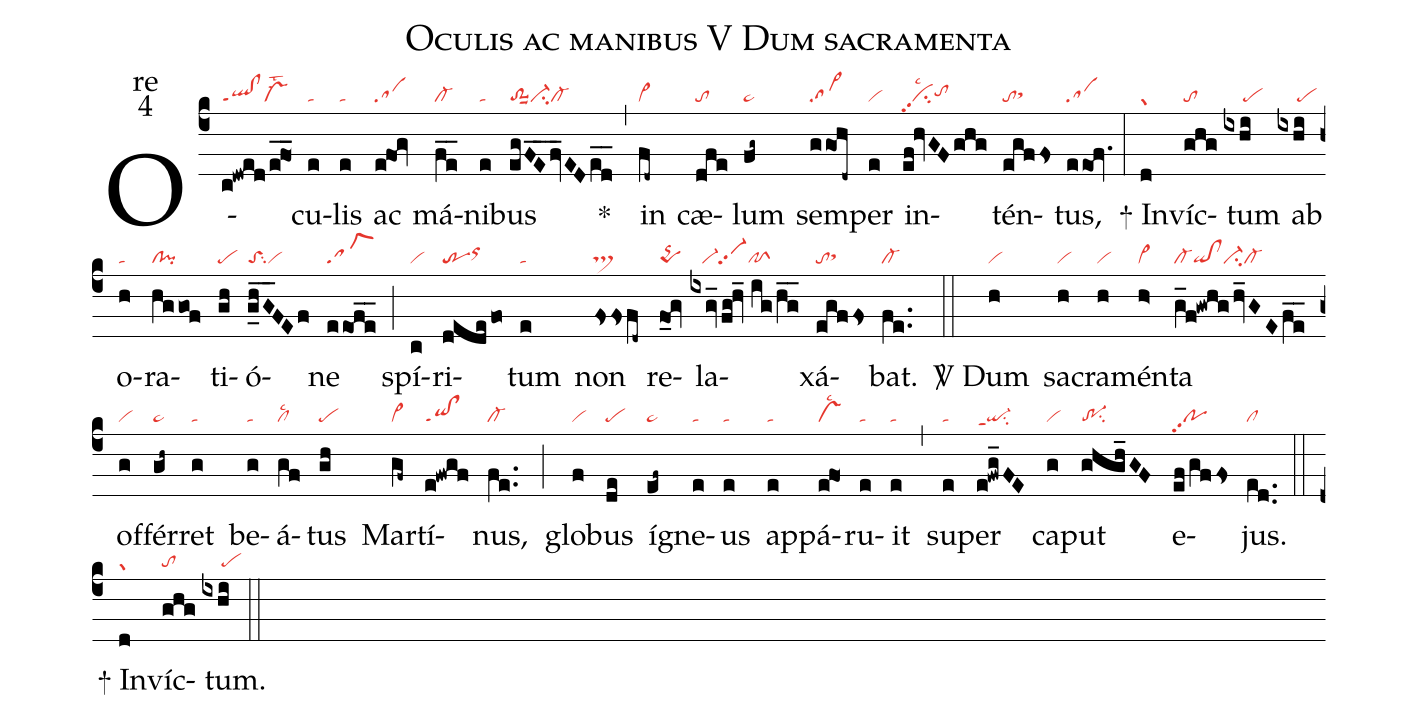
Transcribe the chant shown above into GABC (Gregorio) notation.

name:Oculis ac manibus V Dum sacramenta;
office-part:re;
mode:4;
nabc-lines:1;
%%
(c4) O(c!dwed/e_1@fo1_1|ql!clppt1vs-lst2)cu(e|ta)lis(e|ta) ac(e@fo1g|sa) má(fe__|cl-)ni(e|ta)bus(egFE__fv_EDed__|to-1suu1ci-cl-) <sp>*</sp>(,) in(fd~|vi>) cæ(dfe|to)lum(fg~|pe~) sem(ggo1hd~|sa>)per(e|vi) in(ef!hvGFghg|cipp2lsc2tohh)tén(egffs|tosthh)tus,(eeof.|sa) (:)

<sp>+</sp> In(d|gr)víc(ghg|to)tum(ixhi|/////pe) ab(ixhi|/////pe) o(h|ta)ra(hggof|cl!pi)ti(gh|pe)ó(g_hG__FEf|toSsu2vi)ne(eeo1fe__|sa!clS1) (;) spí(c|vi)ri(dede/fo|trorhi)tum(e|ta) non(fsfsfd~|ts>) re(f_og|pqS)la(ixgv_/fg!hv_//ig/hg__|///vi-vi-pp2pfS)xá(egffs|tosthh)bat.(fe..|cl-) (::)

<sp>V/</sp> Dum(h|vi) sa(h|vi)cra(h|vi)mén(h>|vi>)ta(g_f!gwhg/hv_GEfe__|cl-qi!clci-cl-) of(g|vi)fér(gh~|pe~)ret(g|ta) be(g|ta)á(gf|cllsc2)tus(gh|pe) Mar(gf~|vi>)tí(e!fwgf|qi!clppt1)nus,(fe..|cl-) (;) glo(f|vi)bus(de|pe) íg(ef~|pe~)ne(e|ta)us(e|ta) ap(e|ta)pá(e@fo1|vslsc2)ru(e|ta)it(e|ta) (,) su(e|ta)per(e!fwg_FE|qi-ppt1su2) ca(g|vi)put(ghgh_GF|tr-1su2) e(ef/gffs|popp2)jus.(ed..|cl) (::)

<sp>+</sp> In(d|gr)víc(ghg|to)tum.(ixhi|/////pe) (::)
